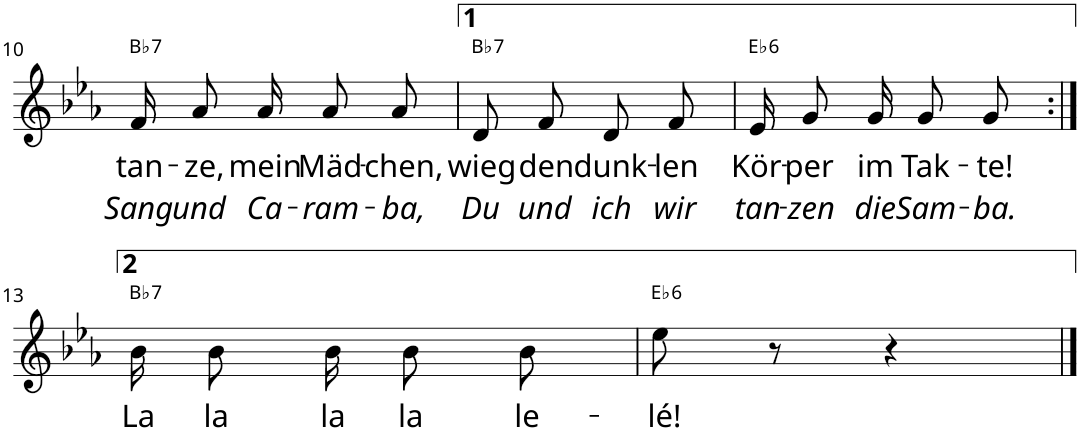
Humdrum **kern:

**kern	**text	**text	**harte
*part1	*part1	*part1	*part1
*staff1	*staff1	*staff1	*
*I"Voice	*	*	*
*I'Voice	*	*	*
!!LO:PB:g=z
*clefG2	*	*	*
*k[b-e-a-]	*	*	*
*E-:	*	*	*
*M2/4	*	*	*
=10	=10	=10	=10
!	!LO:LY:b	!LO:LY:b	!LO:H:kt=7
16f/KL	tan-	Sang	Bb:7
!	!LO:LY:b	!LO:LY:b	!
8a-/	-ze,	und	.
!	!LO:LY:b	!LO:LY:b	!
16a-/Jk	mein	Ca-	.
!	!LO:LY:b	!LO:LY:b	!
8a-/L	Mäd-	-ram-	.
!	!LO:LY:b	!LO:LY:b	!
8a-/J	-chen,	-ba,	.
=11	=11	=11	=11
!	!LO:LY:b	!LO:LY:b	!LO:H:kt=7
8d/L	wieg	Du	Bb:7
!	!LO:LY:b	!LO:LY:b	!
8f/J	den	und	.
!	!LO:LY:b	!LO:LY:b	!
8d/L	dunk-	ich	.
!	!LO:LY:b	!LO:LY:b	!
8f/J	-len	wir	.
=12	=12	=12	=12
!	!LO:LY:b	!LO:LY:b	!LO:H:kt=6
16e-/KL	Kör-	tan-	Eb:maj6
!	!LO:LY:b	!LO:LY:b	!
8g/	-per	-zen	.
!	!LO:LY:b	!LO:LY:b	!
16g/Jk	im	die	.
!	!LO:LY:b	!LO:LY:b	!
8g/L	Tak-	Sam-	.
!	!LO:LY:b	!LO:LY:b	!
8g/J	-te!	-ba.	.
!!LO:LB:g=z
=13:|!	=13:|!	=13:|!	=13:|!
!	!LO:LY:b	!	!LO:H:kt=7
16b-\KL	La	.	Bb:7
!	!LO:LY:b	!	!
8b-\	la	.	.
!	!LO:LY:b	!	!
16b-\Jk	la	.	.
!	!LO:LY:b	!	!
8b-\L	la	.	.
!	!LO:LY:b	!	!
8b-\J	le-	.	.
=14	=14	=14	=14
!	!LO:LY:b	!	!LO:H:kt=6
8ee-\	-lé!	.	Eb:maj6
8r	.	.	.
4r	.	.	.
==	==	==	==
*-	*-	*-	*-
